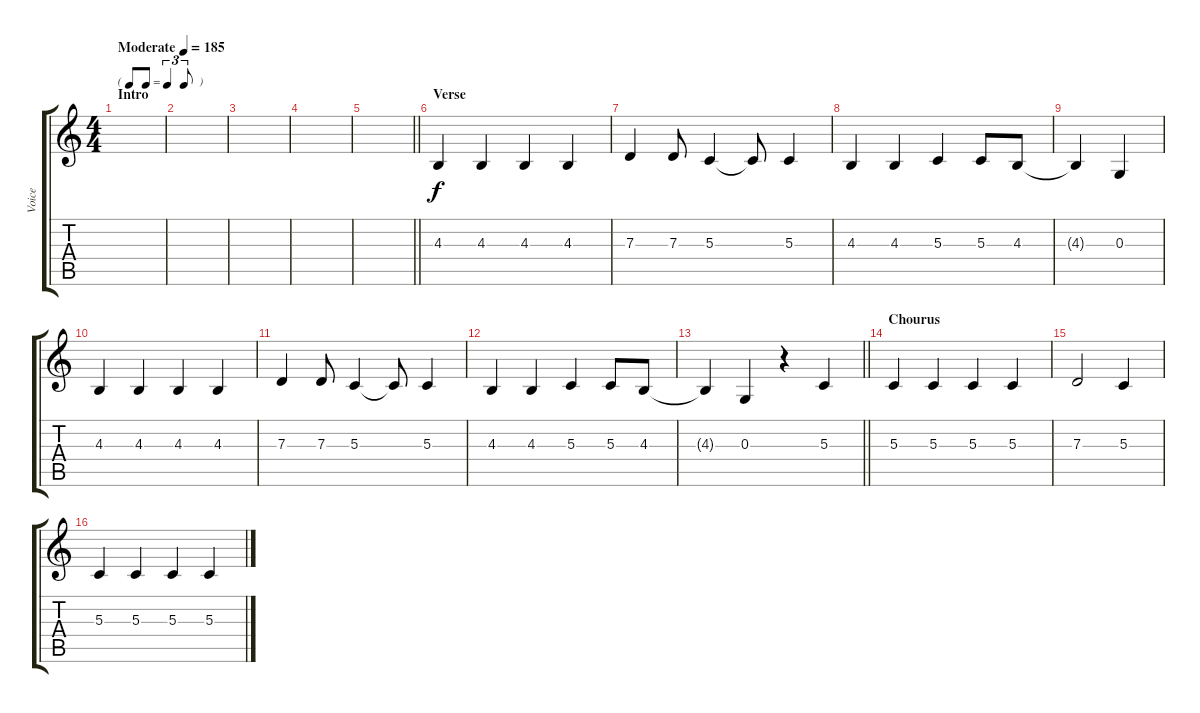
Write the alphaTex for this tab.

\track ("Voice" "Voice") {instrument lead6voice}
\staff {score tabs}
\tuning (E4 B3 G3 D3 A2 E2) {hide}
\ts (4 4)
\tf triplet8th
\section ("" "Intro")
\tempo (185 "Moderate")
\clef g2
\ks c
|
|
|
|
\barLineRight lightlight
|
\section ("" "Verse")
4.3.4 4.3.4 4.3.4 4.3.4 |
7.3.4 7.3.8 5.3.4 5.3{t}.8 5.3.4 |
4.3.4 4.3.4 5.3.4 5.3.8 4.3.8 |
4.3{t}.4 0.3.4 |
4.3.4 4.3.4 4.3.4 4.3.4 |
7.3.4 7.3.8 5.3.4 5.3{t}.8 5.3.4 |
4.3.4 4.3.4 5.3.4 5.3.8 4.3.8 |
\barLineRight lightlight
4.3{t}.4 0.3.4 r.4 5.3.4 |
\section ("" "Chourus")
5.3.4 5.3.4 5.3.4 5.3.4 |
7.3.2 5.3.4 |
5.3.4 5.3.4 5.3.4 5.3.4
